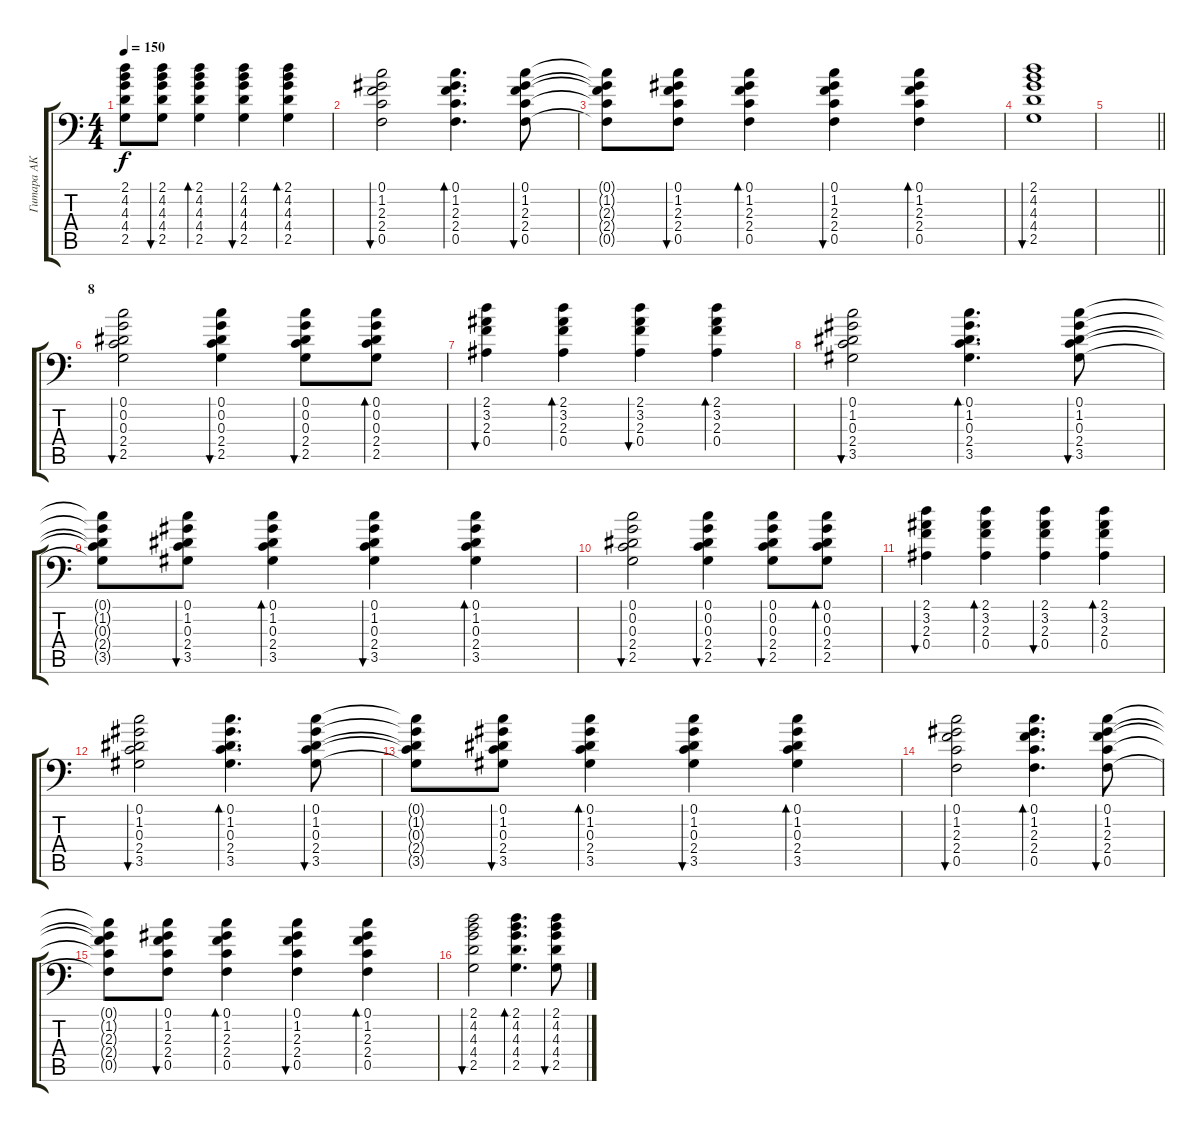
\track ("Гитара АК П" "Гитара АК ") {instrument acousticguitarsteel}
\staff {score tabs}
\tuning (C4 G3 Eb3 Bb2 F2 Bb1) {hide}
\ts (4 4)
\tempo 150
\clef f4
\ks c
(2.1{t} 4.2{t} 4.3{t} 4.4{t} 2.5{t}).8{dy f} (2.1 4.2 4.3 4.4 2.5).8{bu 60} (2.1 4.2 4.3 4.4 2.5).4{bd 60} (2.1 4.2 4.3 4.4 2.5).4{bu 60} (2.1 4.2 4.3 4.4 2.5).4{bd 60} |
(0.1 1.2 2.3 2.4 0.5).2{bu 60} (0.1 1.2 2.3 2.4 0.5).4{d bd 60} (0.1 1.2 2.3 2.4 0.5).8{bu 60} |
(0.1{t} 1.2{t} 2.3{t} 2.4{t} 0.5{t}).8 (0.1 1.2 2.3 2.4 0.5).8{bu 60} (0.1 1.2 2.3 2.4 0.5).4{bd 60} (0.1 1.2 2.3 2.4 0.5).4{bu 60} (0.1 1.2 2.3 2.4 0.5).4{bd 60} |
(2.1 4.2 4.3 4.4 2.5).1{bu 240} |
\barLineRight lightlight
|
\section ("" "8")
(0.1 0.2 0.3 2.4 2.5).2{bu 30} (0.1 0.2 0.3 2.4 2.5).4{bu 60} (0.1 0.2 0.3 2.4 2.5).8{bu 60} (0.1 0.2 0.3 2.4 2.5).8{bd 60} |
(2.1 3.2 2.3 0.4).4{bu 60} (2.1 3.2 2.3 0.4).4{bd 60} (2.1 3.2 2.3 0.4).4{bu 60} (2.1 3.2 2.3 0.4).4{bd 60} |
(0.1 1.2 0.3 2.4 3.5).2{bu 60} (0.1 1.2 0.3 2.4 3.5).4{d bd 60} (0.1 1.2 0.3 2.4 3.5).8{bu 60} |
(0.1{t} 1.2{t} 0.3{t} 2.4{t} 3.5{t}).8 (0.1 1.2 0.3 2.4 3.5).8{bu 60} (0.1 1.2 0.3 2.4 3.5).4{bd 60} (0.1 1.2 0.3 2.4 3.5).4{bu 60} (0.1 1.2 0.3 2.4 3.5).4{bd 60} |
(0.1 0.2 0.3 2.4 2.5).2{bu 30} (0.1 0.2 0.3 2.4 2.5).4{bu 60} (0.1 0.2 0.3 2.4 2.5).8{bu 60} (0.1 0.2 0.3 2.4 2.5).8{bd 60} |
(2.1 3.2 2.3 0.4).4{bu 60} (2.1 3.2 2.3 0.4).4{bd 60} (2.1 3.2 2.3 0.4).4{bu 60} (2.1 3.2 2.3 0.4).4{bd 60} |
(0.1 1.2 0.3 2.4 3.5).2{bu 60} (0.1 1.2 0.3 2.4 3.5).4{d bd 60} (0.1 1.2 0.3 2.4 3.5).8{bu 60} |
(0.1{t} 1.2{t} 0.3{t} 2.4{t} 3.5{t}).8 (0.1 1.2 0.3 2.4 3.5).8{bu 60} (0.1 1.2 0.3 2.4 3.5).4{bd 60} (0.1 1.2 0.3 2.4 3.5).4{bu 60} (0.1 1.2 0.3 2.4 3.5).4{bd 60} |
(0.1 1.2 2.3 2.4 0.5).2{bu 60} (0.1 1.2 2.3 2.4 0.5).4{d bd 60} (0.1 1.2 2.3 2.4 0.5).8{bu 60} |
(0.1{t} 1.2{t} 2.3{t} 2.4{t} 0.5{t}).8 (0.1 1.2 2.3 2.4 0.5).8{bu 60} (0.1 1.2 2.3 2.4 0.5).4{bd 60} (0.1 1.2 2.3 2.4 0.5).4{bu 60} (0.1 1.2 2.3 2.4 0.5).4{bd 60} |
(2.1 4.2 4.3 4.4 2.5).2{bu 60} (2.1 4.2 4.3 4.4 2.5).4{d bd 60} (2.1 4.2 4.3 4.4 2.5).8{bu 60}
